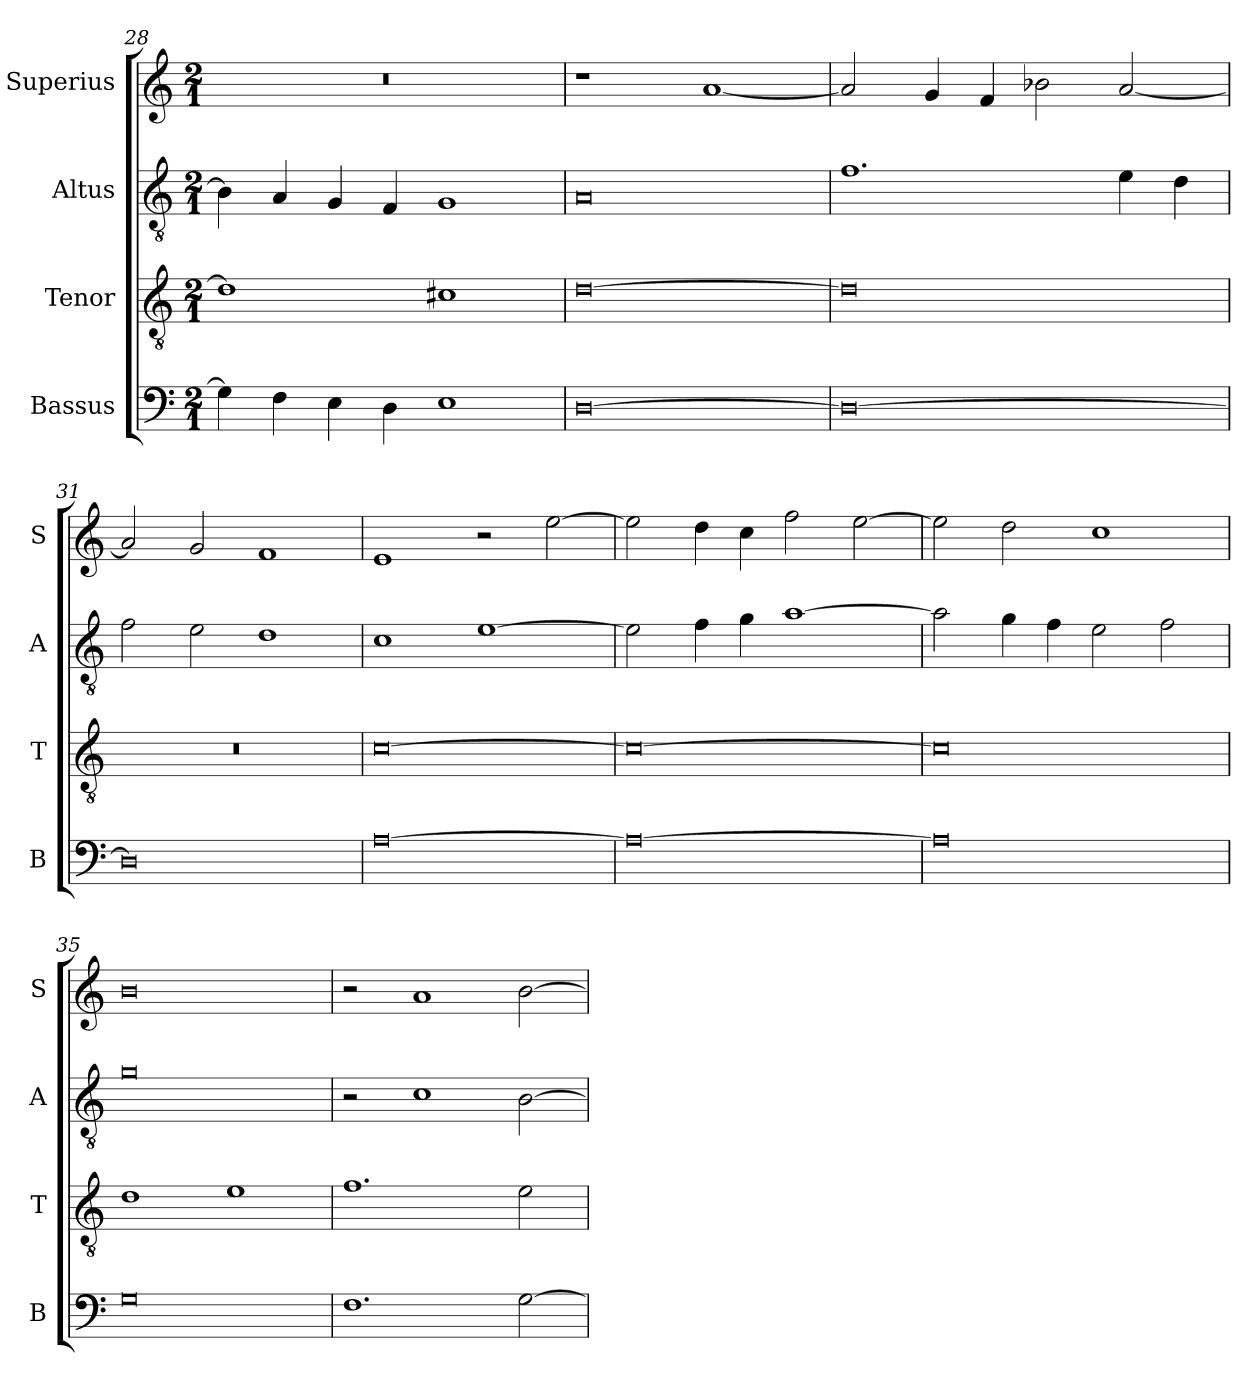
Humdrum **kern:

**kern	**kern	**kern	**kern
*part4	*part3	*part2	*part1
*staff4	*staff3	*staff2	*staff1
*I"Bassus	*I"Tenor	*I"Altus	*I"Superius
*I'B	*I'T	*I'A	*I'S
*clefF4	*clefGv2	*clefGv2	*clefG2
*k[]	*k[]	*k[]	*k[]
*M2/1	*M2/1	*M2/1	*M2/1
=28	=28	=28	=28
4G\]	1d]	4B\]	0r
4F\	.	4A/	.
4E\	.	4G/	.
4D\	.	4F/	.
1E	1c#X	1G	.
=29	=29	=29	=29
[0D	[0d	0A	1r
.	.	.	[1a
=30	=30	=30	=30
0D_	0d]	1.f	2a/]
.	.	.	4g/
.	.	.	4f/
.	.	.	2b-X\
.	.	4e\	[2a/
.	.	4d\	.
=31	=31	=31	=31
0D]	0r	2f\	2a/]
.	.	2e\	2g/
.	.	1d	1f
=32	=32	=32	=32
[0A	[0c	1c	1e
.	.	[1e	2r
.	.	.	[2ee\
=33	=33	=33	=33
0A_	0c_	2e\]	2ee\]
.	.	4f\	4dd\
.	.	4g\	4cc\
.	.	[1a	2ff\
.	.	.	[2ee\
=34	=34	=34	=34
0A]	0c]	2a\]	2ee\]
.	.	4g\	2dd\
.	.	4f\	.
.	.	2e\	1cc
.	.	2f\	.
=35	=35	=35	=35
0G	1d	0g	0b
.	1e	.	.
=36	=36	=36	=36
1.F	1.f	2r	2r
.	.	1c	1a
[2G\	2e\	[2B\	[2b\
=	=	=	=
*-	*-	*-	*-
